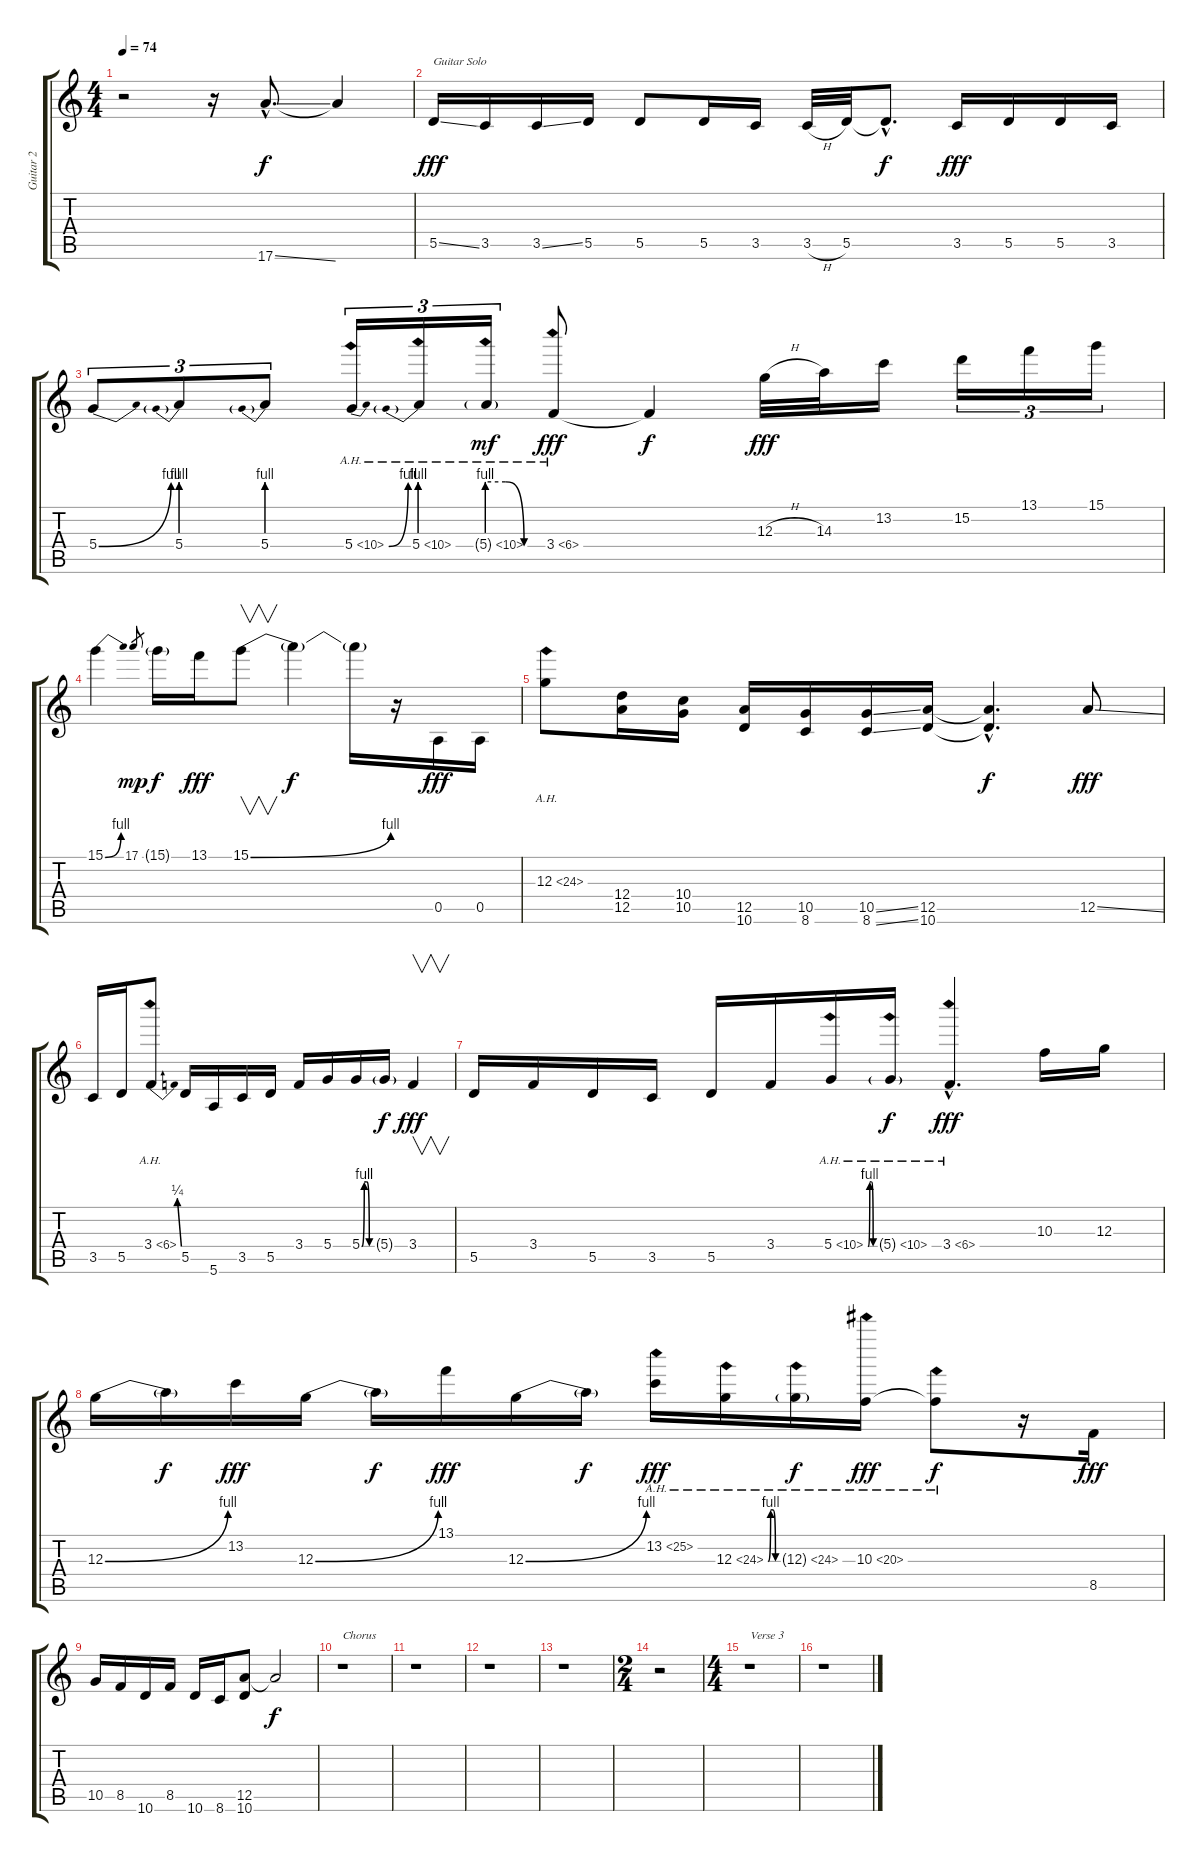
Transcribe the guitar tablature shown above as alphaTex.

\track ("Guitar 2" "Guitar 2") {instrument distortionguitar}
\staff {score tabs}
\tuning (E4 B3 G3 D3 A2 E2) {hide}
\ts (4 4)
\tempo 74
\clef g2
\ks c
r.2{dy f} r.16 17.6{ss hac}.8{d} 17.6{t}.4 |
5.5{ss}.16{txt "Guitar Solo" dy fff} 3.5.16 3.5{ss}.16 5.5.16 5.5.8 5.5.16 3.5.16 3.5{h}.32 5.5.32 5.5{hac t}.8{d dy f} 3.5.16{dy fff} 5.5.16 5.5.16 3.5.16 |
5.4{be (bend 0 0 60 4)}.8{tu (3 2)} 5.4{be (prebend 0 4 60 4)}.8{tu (3 2)} 5.4{be (prebend 0 4 60 4)}.8{tu (3 2)} 5.4{be (bend 0 0 60 4) ah 5}.16{tu (3 2)} 5.4{be (prebend 0 4 60 4) ah 5}.16{tu (3 2)} 5.4{be (custom 0 4 20 4 40 0 60 0) ah 5 g}.16{tu (3 2) dy mf} 3.4{ah 3}.8{dy fff} 3.4{t}.4{dy f} 12.3{h}.32{dy fff} 14.3.32 13.2.16 15.2.16{tu (3 2)} 13.1.16{tu (3 2)} 15.1.16{tu (3 2)} |
15.1{be (bend 0 0 60 4)}.4 17.1.8{gr dy mp} 15.1{g}.16{dy f} 13.1.16{dy fff} 15.1{be (bend 0 0 60 4)}.8{v} 15.1{t}.4{dy f} 15.1{t}.16 r.16 0.5.16{dy fff} 0.5.16 |
12.3{ah 12}.8 (12.4 12.5).16 (10.4 10.5).16 (12.5 10.6).16 (10.5 8.6).16 (10.5{ss} 8.6{ss}).16 (12.5 10.6).16 (12.5{hac t} 10.6{hac t}).4{d dy f} 12.5{ss}.8{dy fff} |
3.5.16 5.5.16 3.4{be (bend 0 0 60 1) ah 3}.8 5.5.16 5.6.16 3.5.16 5.5.16 3.4.16 5.4.16 5.4{be (custom 0 0 15 4 30 4 45 0 60 0)}.16 5.4{g}.16{dy f} 3.4.4{v dy fff} |
5.5.16 3.4.16 5.5.16 3.5.16 5.5.16 3.4.16 5.4{be (custom 0 0 15 4 30 4 45 0 60 0) ah 5}.16 5.4{ah 5 g}.16{dy f} 3.4{ah 3 hac}.4{d dy fff} 10.3.16 12.3.16 |
12.3{be (bend 0 0 60 4)}.16 12.3{t}.16{dy f} 13.2.16{dy fff} 12.3{be (bend 0 0 60 4)}.16 12.3{t}.16{dy f} 13.1.16{dy fff} 12.3{be (bend 0 0 60 4)}.16 12.3{t}.16{dy f} 13.2{ah 12}.16{dy fff} 12.3{be (custom 0 0 15 4 30 4 45 0 60 0) ah 12}.16 12.3{ah 12 g}.16{dy f} 10.3{ah 10}.16{dy fff} 10.3{ah 12 t}.8{dy f} r.16 8.5.16{dy fff} |
10.5.16 8.5.16 10.6.16 8.5.16 10.6.16 8.6.16 (12.5 10.6).8 12.5{t}.2{dy f} |
r.1{txt "Chorus"} |
r.1 |
r.1 |
r.1 |
\ts (2 4)
r.2 |
\ts (4 4)
r.1{txt "Verse 3"} |
r.1
